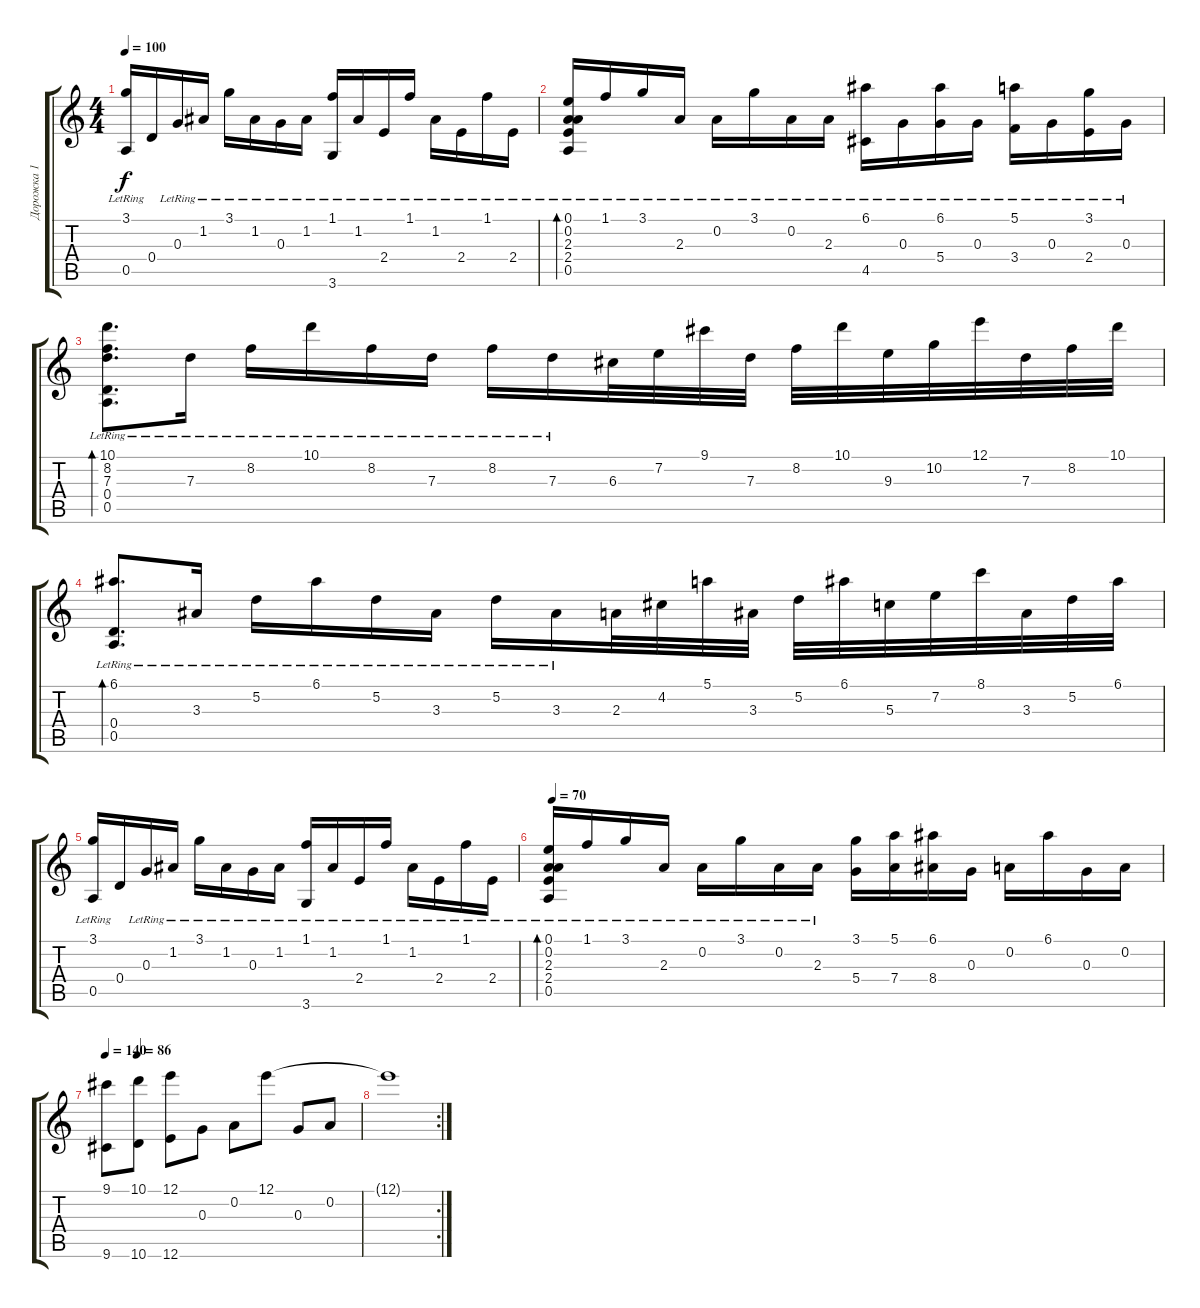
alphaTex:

\track ("Дорожка 1" "Дорожка 1") {instrument acousticguitarsteel}
\staff {score tabs}
\tuning (E4 A3 G3 D3 A2 E2) {hide}
\ts (4 4)
\tempo 100
\clef g2
\ks c
(3.1{lr} 0.5{lr}).16{dy f} 0.4.16 0.3{lr}.16 1.2{lr}.16 3.1{lr}.16 1.2{lr}.16 0.3{lr}.16 1.2{lr}.16 (1.1{lr} 3.6{lr}).16 1.2{lr}.16 2.4{lr}.16 1.1{lr}.16 1.2{lr}.16 2.4{lr}.16 1.1{lr}.16 2.4{lr}.16 |
(0.1{lr} 0.2{lr} 2.3{lr} 2.4{lr} 0.5{lr}).16{bd 480} 1.1{lr}.16 3.1{lr}.16 2.3{lr}.16 0.2{lr}.16 3.1{lr}.16 0.2{lr}.16 2.3{lr}.16 (6.1{lr} 4.5{lr}).16 0.3{lr}.16 (6.1{lr} 5.4).16 0.3{lr}.16 (5.1{lr} 3.4).16 0.3{lr}.16 (3.1{lr} 2.4).16 0.3{lr}.16 |
(10.1{lr} 8.2 7.3 0.4{lr} 0.5{lr}).8{d bd 480} 7.3{lr}.16 8.2{lr}.16 10.1{lr}.16 8.2{lr}.16 7.3{lr}.16 8.2{lr}.16 7.3{lr}.16 6.3.32 7.2.32 9.1.32 7.3.32 8.2.32 10.1.32 9.3.32 10.2.32 12.1.32 7.3.32 8.2.32 10.1.32 |
(6.1 0.4{lr} 0.5{lr}).8{d bd 480} 3.3{lr}.16 5.2{lr}.16 6.1{lr}.16 5.2{lr}.16 3.3{lr}.16 5.2{lr}.16 3.3{lr}.16 2.3.32 4.2.32 5.1.32 3.3.32 5.2.32 6.1.32 5.3.32 7.2.32 8.1.32 3.3.32 5.2.32 6.1.32 |
(3.1{lr} 0.5{lr}).16 0.4.16 0.3{lr}.16 1.2{lr}.16 3.1{lr}.16 1.2{lr}.16 0.3{lr}.16 1.2{lr}.16 (1.1{lr} 3.6{lr}).16 1.2{lr}.16 2.4{lr}.16 1.1{lr}.16 1.2{lr}.16 2.4{lr}.16 1.1{lr}.16 2.4{lr}.16 |
\tempo 70
(0.1{lr} 0.2{lr} 2.3{lr} 2.4{lr} 0.5{lr}).16{bd 480} 1.1{lr}.16 3.1{lr}.16 2.3{lr}.16 0.2{lr}.16 3.1{lr}.16 0.2{lr}.16 2.3{lr}.16 (3.1 5.4).16 (5.1 7.4).16 (6.1 8.4).16 0.3.16 0.2.16 6.1.16 0.3.16 0.2.16 |
\tempo 140
\tempo (86 0.125)
(9.1 9.6).8 (10.1 10.6).8 (12.1 12.6).8 0.3.8 0.2.8 12.1.8 0.3.8 0.2.8 |
\rc 2
12.1{t}.1
